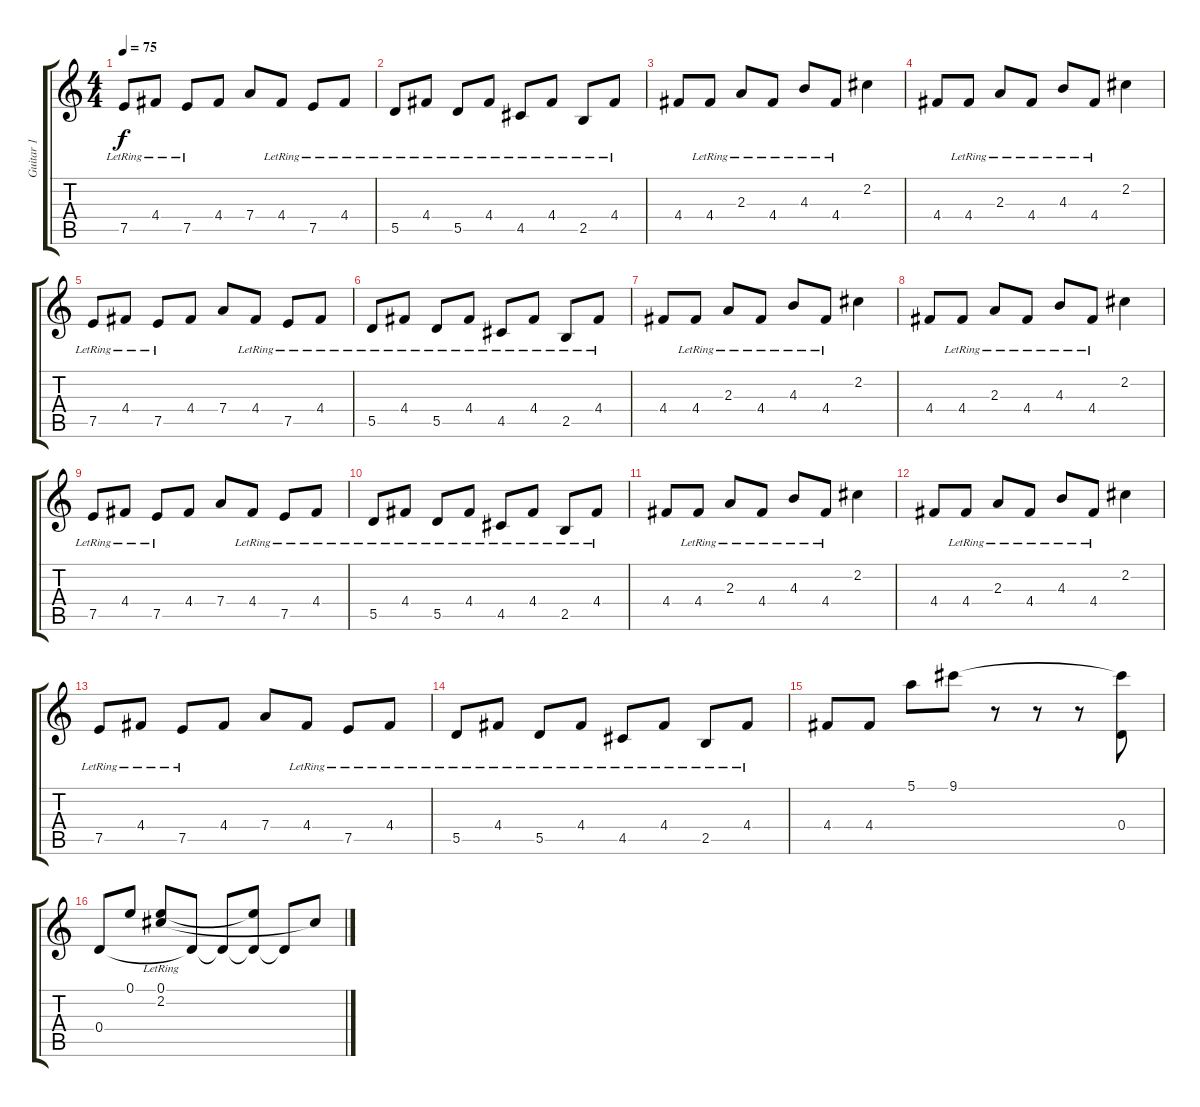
\track ("Guitar 1" "Guitar 1") {instrument acousticguitarnylon}
\staff {score tabs}
\tuning (E4 B3 G3 D3 A2 E2) {hide}
\ts (4 4)
\tempo 75
\clef g2
\ks c
7.5{lr}.8{dy f} 4.4{lr}.8 7.5{lr}.8 4.4.8 7.4.8 4.4{lr}.8 7.5{lr}.8 4.4{lr}.8 |
5.5{lr}.8 4.4{lr}.8 5.5{lr}.8 4.4{lr}.8 4.5{lr}.8 4.4{lr}.8 2.5{lr}.8 4.4{lr}.8 |
4.4.8 4.4{lr}.8 2.3{lr}.8 4.4{lr}.8 4.3{lr}.8 4.4{lr}.8 2.2.4 |
4.4.8 4.4{lr}.8 2.3{lr}.8 4.4{lr}.8 4.3{lr}.8 4.4{lr}.8 2.2.4 |
7.5{lr}.8 4.4{lr}.8 7.5{lr}.8 4.4.8 7.4.8 4.4{lr}.8 7.5{lr}.8 4.4{lr}.8 |
5.5{lr}.8 4.4{lr}.8 5.5{lr}.8 4.4{lr}.8 4.5{lr}.8 4.4{lr}.8 2.5{lr}.8 4.4{lr}.8 |
4.4.8 4.4{lr}.8 2.3{lr}.8 4.4{lr}.8 4.3{lr}.8 4.4{lr}.8 2.2.4 |
4.4.8 4.4{lr}.8 2.3{lr}.8 4.4{lr}.8 4.3{lr}.8 4.4{lr}.8 2.2.4 |
7.5{lr}.8 4.4{lr}.8 7.5{lr}.8 4.4.8 7.4.8 4.4{lr}.8 7.5{lr}.8 4.4{lr}.8 |
5.5{lr}.8 4.4{lr}.8 5.5{lr}.8 4.4{lr}.8 4.5{lr}.8 4.4{lr}.8 2.5{lr}.8 4.4{lr}.8 |
4.4.8 4.4{lr}.8 2.3{lr}.8 4.4{lr}.8 4.3{lr}.8 4.4{lr}.8 2.2.4 |
4.4.8 4.4{lr}.8 2.3{lr}.8 4.4{lr}.8 4.3{lr}.8 4.4{lr}.8 2.2.4 |
7.5{lr}.8 4.4{lr}.8 7.5{lr}.8 4.4.8 7.4.8 4.4{lr}.8 7.5{lr}.8 4.4{lr}.8 |
5.5{lr}.8 4.4{lr}.8 5.5{lr}.8 4.4{lr}.8 4.5{lr}.8 4.4{lr}.8 2.5{lr}.8 4.4{lr}.8 |
4.4.8 4.4.8 5.1.8 9.1.8 r.8 r.8 r.8 (9.1{t} 0.4).8 |
0.4.8 0.1.8 (0.1{lr} 2.2).8 0.4{t}.8 0.4{t}.8 (0.1{t} 0.4{t}).8 0.4{t}.8 2.2{t}.8
